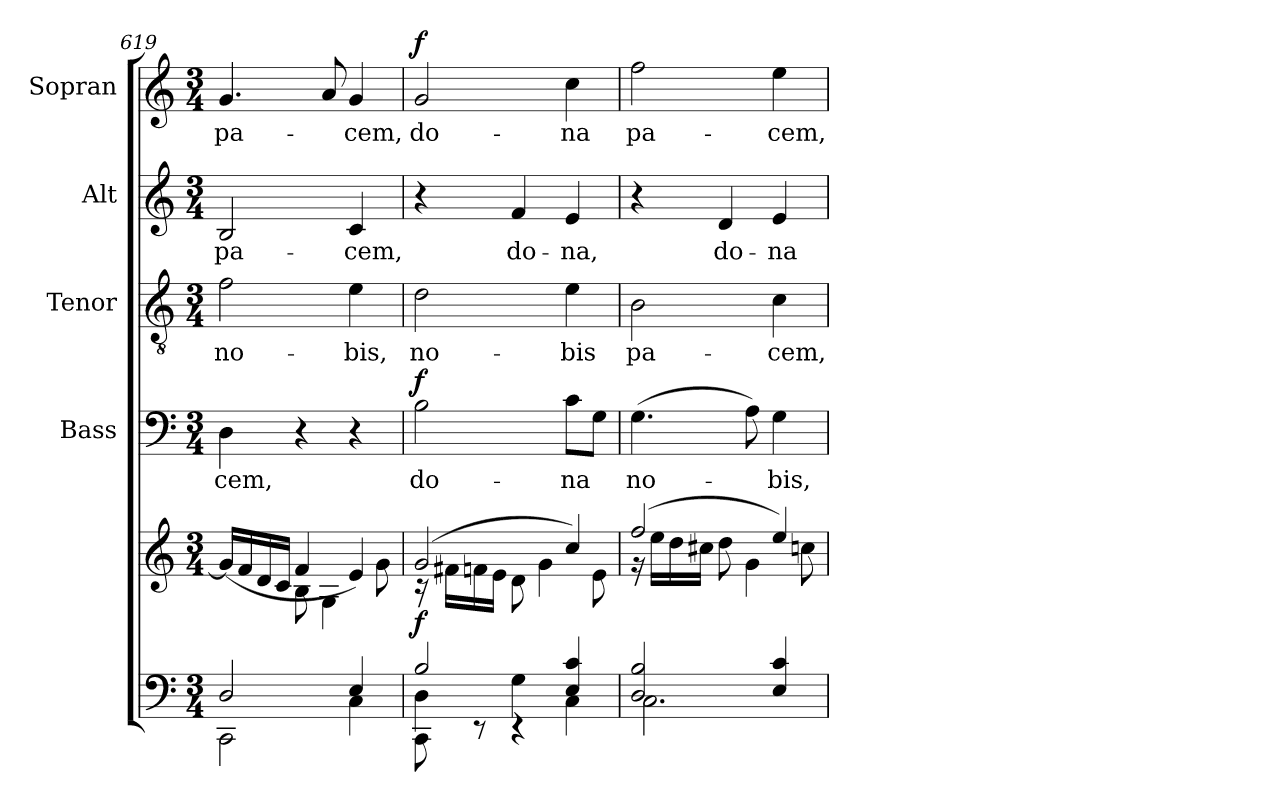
**kern	**kern	**dynam	**kern	**text	**dynam	**kern	**text	**kern	**text	**kern	**text	**dynam
*part5	*part5	*part5	*part4	*part4	*part4	*part3	*part3	*part2	*part2	*part1	*part1	*part1
*staff6	*staff5	*staff5/6	*staff4	*staff4	*staff4	*staff3	*staff3	*staff2	*staff2	*staff1	*staff1	*staff1
*	*	*	*I"Bass	*	*	*I"Tenor	*	*I"Alt	*	*I"Sopran	*	*
*	*	*	*I'B.	*	*	*I'T.	*	*I'A.	*	*I'S.	*	*
*clefF4	*clefG2	*	*clefF4	*	*	*clefGv2	*	*clefG2	*	*clefG2	*	*
*k[]	*k[]	*	*k[]	*	*	*k[]	*	*k[]	*	*k[]	*	*
*C:	*C:	*	*C:	*	*	*C:	*	*C:	*	*C:	*	*
*M3/4	*M3/4	*	*M3/4	*	*	*M3/4	*	*M3/4	*	*M3/4	*	*
=619	=619	=619	=619	=619	=619	=619	=619	=619	=619	=619	=619	=619
*^	*^	*	*	*	*	*	*	*	*	*	*	*
!	!	!	!	!	!	!LO:LY:b	!	!	!LO:LY:b	!	!LO:LY:b	!	!LO:LY:b	!
2D/	2CC\	(>16g/LL]	4ryy	.	4D\	-cem,	.	2f\	no-	2B/	pa-	4.g/	pa-	.
.	.	16f/	.	.	.	.	.	.	.	.	.	.	.	.
.	.	16d/	.	.	.	.	.	.	.	.	.	.	.	.
.	.	16c/JJ	.	.	.	.	.	.	.	.	.	.	.	.
.	.	4f/	8B\	.	4r	.	.	.	.	.	.	.	.	.
.	.	.	4G\	.	.	.	.	.	.	.	.	8a/	.	.
!	!	!	!	!	!	!	!	!	!LO:LY:b	!	!LO:LY:b	!	!LO:LY:b	!
4E/	4C\	4e/)	.	.	4r	.	.	4e\	-bis,	4c/	-cem,	4g/	-cem,	.
.	.	.	8g\	.	.	.	.	.	.	.	.	.	.	.
=620	=620	=620	=620	=620	=620	=620	=620	=620	=620	=620	=620	=620	=620	=620
*	*^	*	*	*	*	*	*	*	*	*	*	*	*	*
!	!	!	!	!	!LO:DY:b	!	!LO:LY:b	!LO:DY:a	!	!LO:LY:b	!	!	!	!LO:LY:b	!LO:DY:a
2B/	8CC\	4D\	(2g/	16rc	f	2B\	do-	f	2d\	no-	4r	.	2g/	do-	f
.	.	.	.	16f#X\LL	.	.	.	.	.	.	.	.	.	.	.
.	8rEE	.	.	16fn\	.	.	.	.	.	.	.	.	.	.	.
.	.	.	.	16e\JJ	.	.	.	.	.	.	.	.	.	.	.
!	!	!	!	!	!	!	!	!	!	!	!	!LO:LY:b	!	!	!
.	4rEE	4G\	.	8d\	.	.	.	.	.	.	4f/	do-	.	.	.
.	.	.	.	4g\	.	.	.	.	.	.	.	.	.	.	.
!	!	!	!	!	!	!	!LO:LY:b	!	!	!LO:LY:b	!	!LO:LY:b	!	!LO:LY:b	!
4E/ 4c/	4C\	4ryy	4cc/)	.	.	8c\L	-na	.	4e\	-bis	4e/	-na,	4cc\	-na	.
.	.	.	.	8e\	.	8G\J	.	.	.	.	.	.	.	.	.
*	*v	*v	*	*	*	*	*	*	*	*	*	*	*	*	*
!!LO:LB:g=z
=621	=621	=621	=621	=621	=621	=621	=621	=621	=621	=621	=621	=621	=621	=621
!	!	!	!	!	!	!LO:LY:b	!	!	!LO:LY:b	!	!	!	!LO:LY:b	!
2D/ 2B/	2.C\	(2ff/	16r	.	(>4.G\	no-	.	2B\	pa-	4r	.	2ff\	pa-	.
.	.	.	16ee\LL	.	.	.	.	.	.	.	.	.	.	.
.	.	.	16dd\	.	.	.	.	.	.	.	.	.	.	.
.	.	.	16cc#X\JJ	.	.	.	.	.	.	.	.	.	.	.
!	!	!	!	!	!	!	!	!	!	!	!LO:LY:b	!	!	!
.	.	.	8dd\	.	.	.	.	.	.	4d/	do-	.	.	.
.	.	.	4g\	.	8A\)	.	.	.	.	.	.	.	.	.
!	!	!	!	!	!	!LO:LY:b	!	!	!LO:LY:b	!	!LO:LY:b	!	!LO:LY:b	!
4E/ 4c/	.	4ee/)	.	.	4G\	-bis,	.	4c\	-cem,	4e/	-na	4ee\	-cem,	.
.	.	.	8ccn\	.	.	.	.	.	.	.	.	.	.	.
*v	*v	*	*	*	*	*	*	*	*	*	*	*	*	*
*	*v	*v	*	*	*	*	*	*	*	*	*	*	*
=	=	=	=	=	=	=	=	=	=	=	=	=
*-	*-	*-	*-	*-	*-	*-	*-	*-	*-	*-	*-	*-
